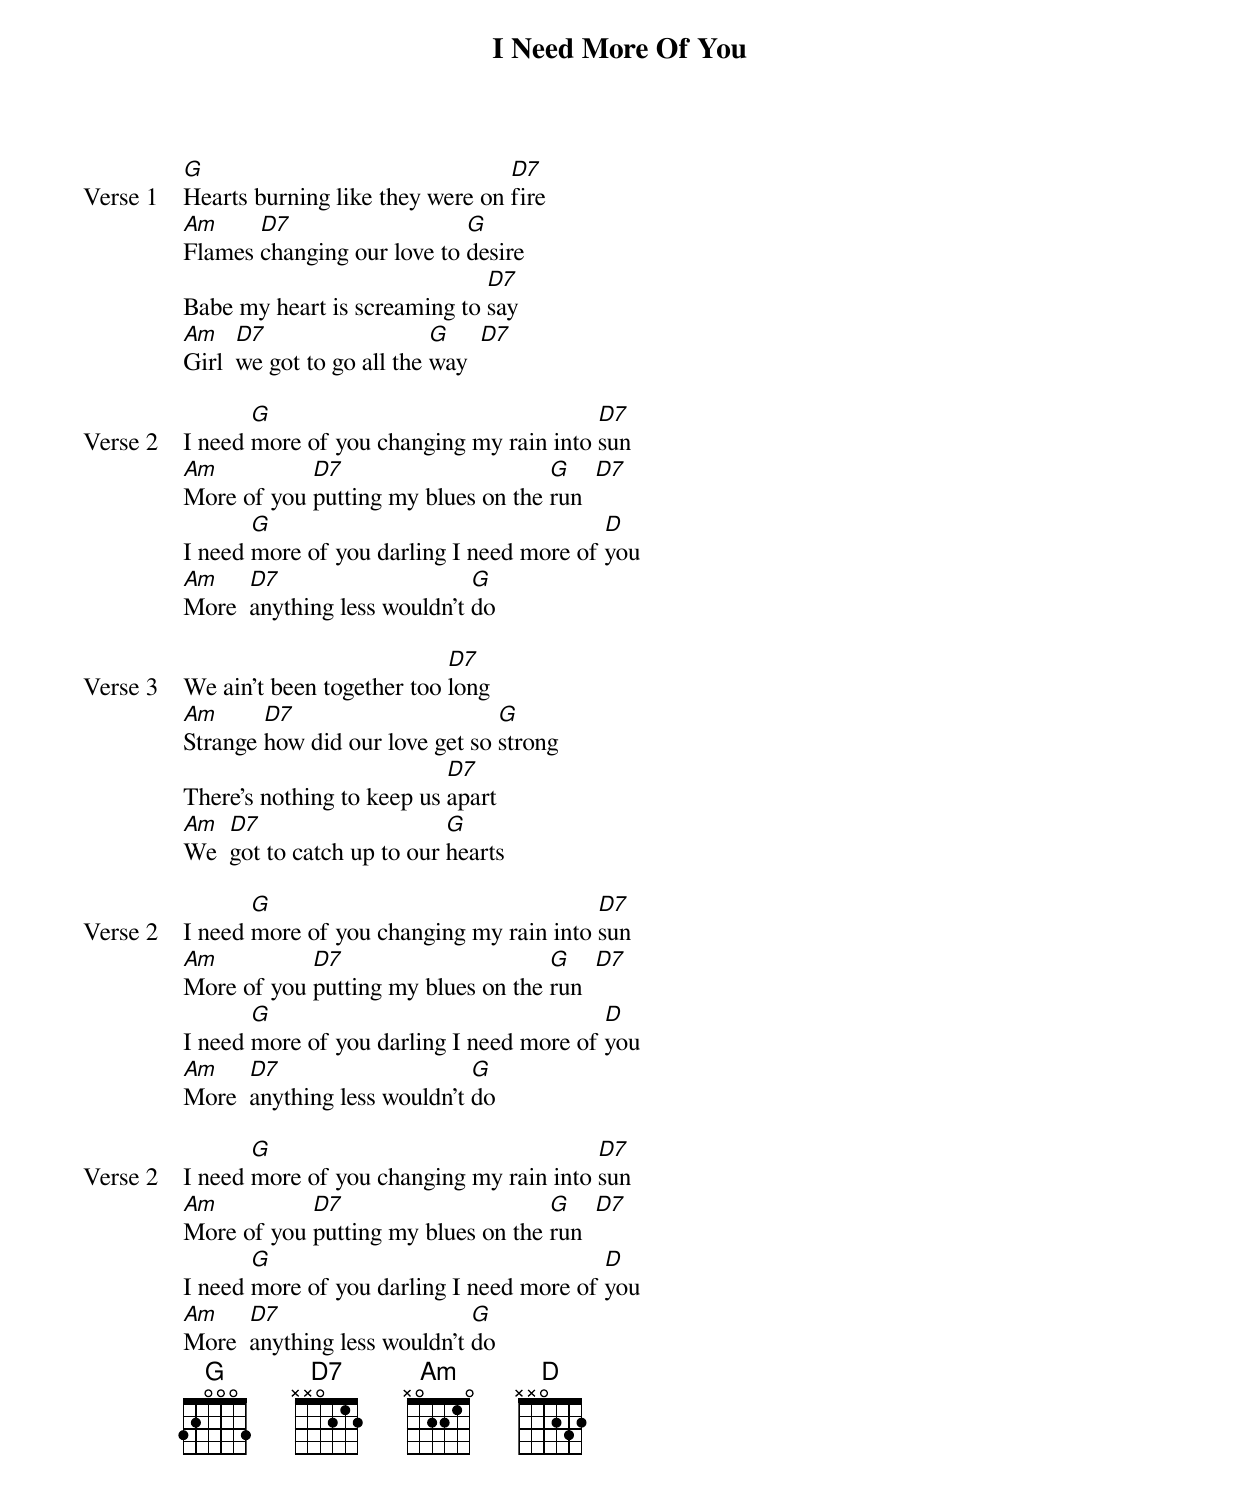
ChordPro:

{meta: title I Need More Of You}
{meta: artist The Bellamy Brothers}
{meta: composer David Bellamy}

{start_of_verse: Verse 1}
[G]Hearts burning like they were on [D7]fire
[Am]Flames [D7]changing our love to [G]desire
Babe my heart is screaming to [D7]say
[Am]Girl  [D7]we got to go all the [G]way  [D7]
{end_of_verse}

{start_of_verse: Verse 2}
I need [G]more of you changing my rain into [D7]sun
[Am]More of you [D7]putting my blues on the [G]run  [D7]
I need [G]more of you darling I need more of [D]you
[Am]More  [D7]anything less wouldn't [G]do
{end_of_verse}

{start_of_verse: Verse 3}
We ain't been together too [D7]long
[Am]Strange [D7]how did our love get so [G]strong
There's nothing to keep us [D7]apart
[Am]We  [D7]got to catch up to our [G]hearts
{end_of_verse}

{start_of_verse: Verse 2}
I need [G]more of you changing my rain into [D7]sun
[Am]More of you [D7]putting my blues on the [G]run  [D7]
I need [G]more of you darling I need more of [D]you
[Am]More  [D7]anything less wouldn't [G]do
{end_of_verse}

{start_of_verse: Verse 2}
I need [G]more of you changing my rain into [D7]sun
[Am]More of you [D7]putting my blues on the [G]run  [D7]
I need [G]more of you darling I need more of [D]you
[Am]More  [D7]anything less wouldn't [G]do
{end_of_verse}
